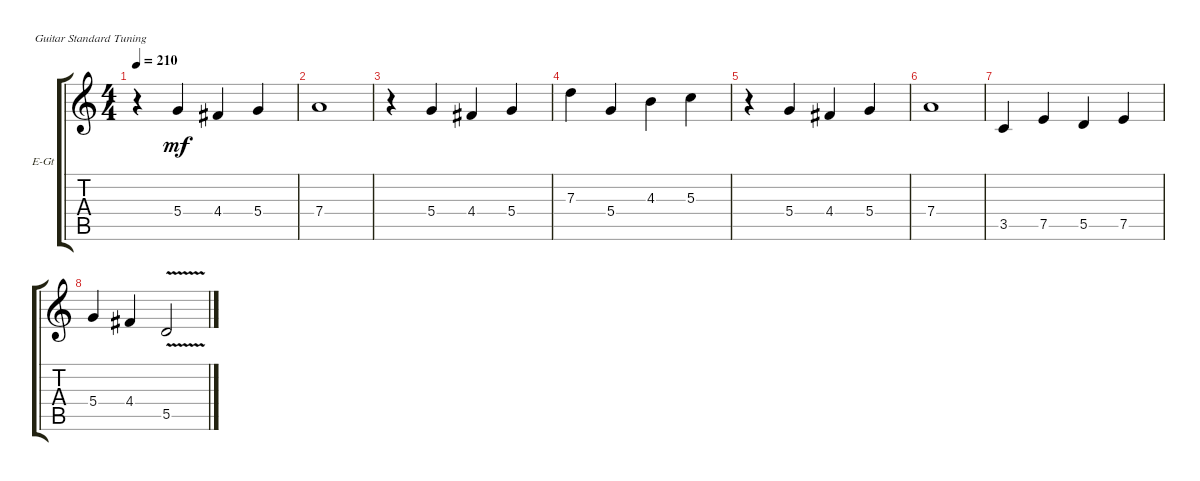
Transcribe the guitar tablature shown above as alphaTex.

\bracketExtendMode groupsimilarinstruments
\firstSystemTrackNameOrientation horizontal
\otherSystemsTrackNameOrientation horizontal
\track ("solo" "E-Gt") {instrument distortionguitar}
\staff {score tabs}
\tuning (E4 B3 G3 D3 A2 E2)
\ts (4 4)
\tempo 210
\clef g2
\ks c
r.4{dy mf} 5.4.4 4.4.4 5.4.4 |
7.4.1 |
r.4 5.4.4 4.4.4 5.4.4 |
7.3.4 5.4.4 4.3.4 5.3.4 |
r.4 5.4.4 4.4.4 5.4.4 |
7.4.1 |
3.5.4 7.5.4 5.5.4 7.5.4 |
5.4.4 4.4.4 5.5{v}.2
